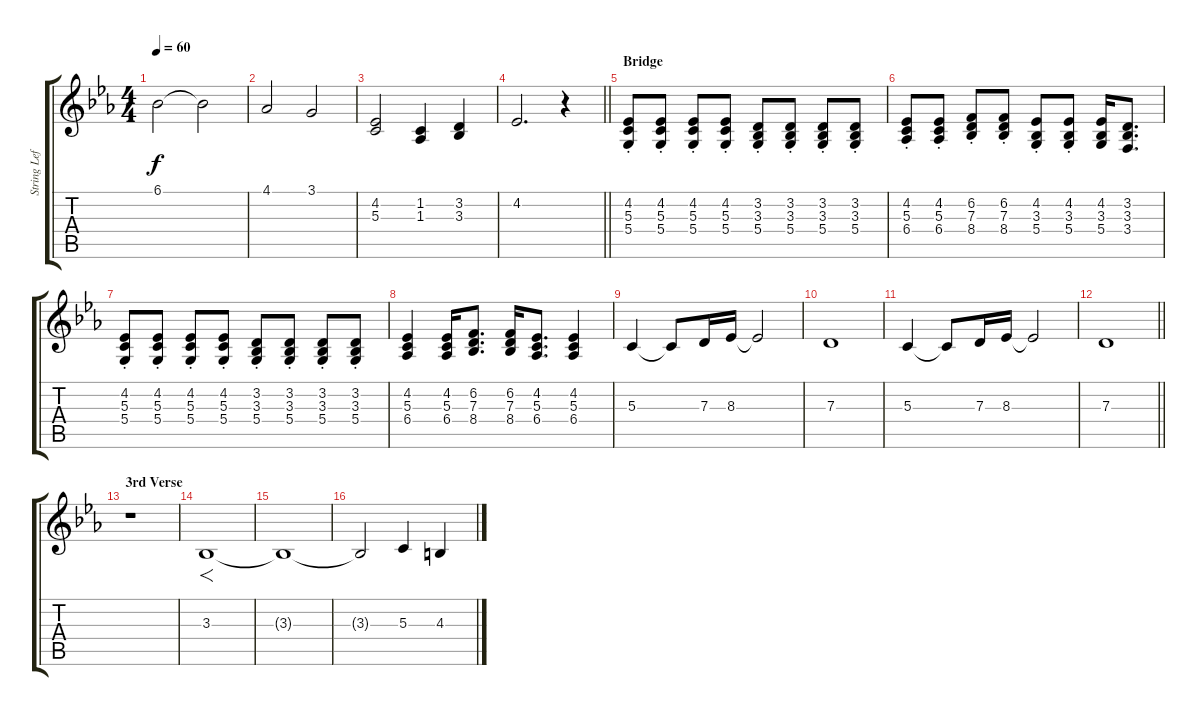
\track ("String Left" "String Lef") {instrument synthstrings1}
\staff {score tabs}
\tuning (E4 B3 G3 D3 A2 E2) {hide}
\ts (4 4)
\tempo 60
\clef g2
\ks cminor
6.1.2{dy f} 6.1{t}.2 |
4.1.2 3.1.2 |
(4.2 5.3).2 (1.2 1.3).4 (3.2 3.3).4 |
\barLineRight lightlight
4.2.2{d} r.4 |
\section ("" "Bridge")
(4.2 5.3 5.4{st}).8 (4.2 5.3 5.4{st}).8 (4.2 5.3 5.4{st}).8 (4.2 5.3 5.4{st}).8 (3.2 3.3 5.4{st}).8 (3.2 3.3 5.4{st}).8 (3.2 3.3 5.4{st}).8 (3.2 3.3 5.4{st}).8 |
(4.2{st} 5.3{st} 6.4{st}).8 (4.2{st} 5.3{st} 6.4{st}).8 (6.2{st} 7.3{st} 8.4{st}).8 (6.2{st} 7.3{st} 8.4{st}).8 (4.2{st} 3.3{st} 5.4{st}).8 (4.2{st} 3.3{st} 5.4{st}).8 (4.2 3.3 5.4).16 (3.2 3.3 3.4).8{d} |
(4.2 5.3 5.4{st}).8 (4.2 5.3 5.4{st}).8 (4.2 5.3 5.4{st}).8 (4.2 5.3 5.4{st}).8 (3.2 3.3 5.4{st}).8 (3.2 3.3 5.4{st}).8 (3.2 3.3 5.4{st}).8 (3.2 3.3 5.4{st}).8 |
(4.2 5.3 6.4).4 (4.2 5.3 6.4).16 (6.2 7.3 8.4).8{d} (6.2 7.3 8.4).16 (4.2 5.3 6.4).8{d} (4.2 5.3 6.4).4 |
5.3.4 5.3{t}.8 7.3.16 8.3.16 8.3{t}.2 |
7.3.1 |
5.3.4 5.3{t}.8 7.3.16 8.3.16 8.3{t}.2 |
\barLineRight lightlight
7.3.1 |
\section ("" "3rd Verse")
r.1 |
3.3.1{f} |
3.3{t}.1 |
3.3{t}.2 5.3.4 4.3.4
